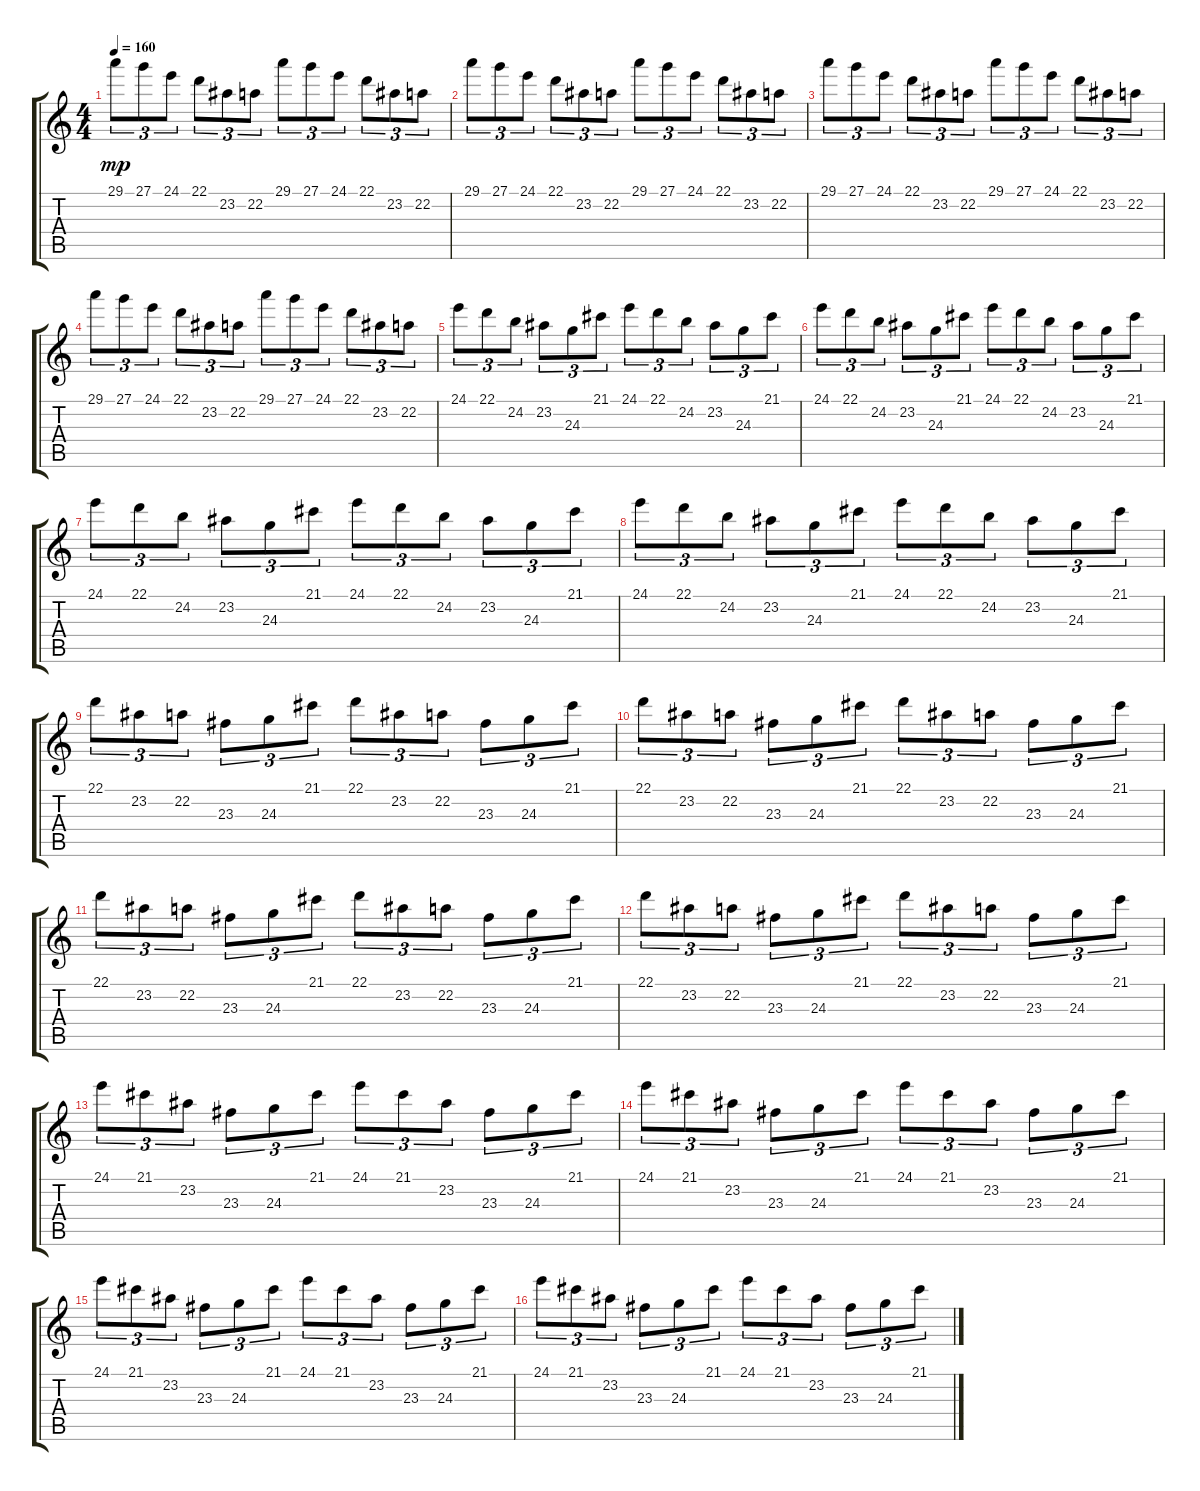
\track "" {instrument synthstrings2}
\staff {score tabs}
\tuning (E4 B3 G3 D3 A2 E2) {hide}
\ts (4 4)
\tempo 160
\clef g2
\ks c
29.1.8{tu (3 2) dy mp} 27.1.8{tu (3 2)} 24.1.8{tu (3 2)} 22.1.8{tu (3 2)} 23.2.8{tu (3 2)} 22.2.8{tu (3 2)} 29.1.8{tu (3 2)} 27.1.8{tu (3 2)} 24.1.8{tu (3 2)} 22.1.8{tu (3 2)} 23.2.8{tu (3 2)} 22.2.8{tu (3 2)} |
29.1.8{tu (3 2)} 27.1.8{tu (3 2)} 24.1.8{tu (3 2)} 22.1.8{tu (3 2)} 23.2.8{tu (3 2)} 22.2.8{tu (3 2)} 29.1.8{tu (3 2)} 27.1.8{tu (3 2)} 24.1.8{tu (3 2)} 22.1.8{tu (3 2)} 23.2.8{tu (3 2)} 22.2.8{tu (3 2)} |
29.1.8{tu (3 2)} 27.1.8{tu (3 2)} 24.1.8{tu (3 2)} 22.1.8{tu (3 2)} 23.2.8{tu (3 2)} 22.2.8{tu (3 2)} 29.1.8{tu (3 2)} 27.1.8{tu (3 2)} 24.1.8{tu (3 2)} 22.1.8{tu (3 2)} 23.2.8{tu (3 2)} 22.2.8{tu (3 2)} |
29.1.8{tu (3 2)} 27.1.8{tu (3 2)} 24.1.8{tu (3 2)} 22.1.8{tu (3 2)} 23.2.8{tu (3 2)} 22.2.8{tu (3 2)} 29.1.8{tu (3 2)} 27.1.8{tu (3 2)} 24.1.8{tu (3 2)} 22.1.8{tu (3 2)} 23.2.8{tu (3 2)} 22.2.8{tu (3 2)} |
24.1.8{tu (3 2)} 22.1.8{tu (3 2)} 24.2.8{tu (3 2)} 23.2.8{tu (3 2)} 24.3.8{tu (3 2)} 21.1.8{tu (3 2)} 24.1.8{tu (3 2)} 22.1.8{tu (3 2)} 24.2.8{tu (3 2)} 23.2.8{tu (3 2)} 24.3.8{tu (3 2)} 21.1.8{tu (3 2)} |
24.1.8{tu (3 2)} 22.1.8{tu (3 2)} 24.2.8{tu (3 2)} 23.2.8{tu (3 2)} 24.3.8{tu (3 2)} 21.1.8{tu (3 2)} 24.1.8{tu (3 2)} 22.1.8{tu (3 2)} 24.2.8{tu (3 2)} 23.2.8{tu (3 2)} 24.3.8{tu (3 2)} 21.1.8{tu (3 2)} |
24.1.8{tu (3 2)} 22.1.8{tu (3 2)} 24.2.8{tu (3 2)} 23.2.8{tu (3 2)} 24.3.8{tu (3 2)} 21.1.8{tu (3 2)} 24.1.8{tu (3 2)} 22.1.8{tu (3 2)} 24.2.8{tu (3 2)} 23.2.8{tu (3 2)} 24.3.8{tu (3 2)} 21.1.8{tu (3 2)} |
24.1.8{tu (3 2)} 22.1.8{tu (3 2)} 24.2.8{tu (3 2)} 23.2.8{tu (3 2)} 24.3.8{tu (3 2)} 21.1.8{tu (3 2)} 24.1.8{tu (3 2)} 22.1.8{tu (3 2)} 24.2.8{tu (3 2)} 23.2.8{tu (3 2)} 24.3.8{tu (3 2)} 21.1.8{tu (3 2)} |
22.1.8{tu (3 2)} 23.2.8{tu (3 2)} 22.2.8{tu (3 2)} 23.3.8{tu (3 2)} 24.3.8{tu (3 2)} 21.1.8{tu (3 2)} 22.1.8{tu (3 2)} 23.2.8{tu (3 2)} 22.2.8{tu (3 2)} 23.3.8{tu (3 2)} 24.3.8{tu (3 2)} 21.1.8{tu (3 2)} |
22.1.8{tu (3 2)} 23.2.8{tu (3 2)} 22.2.8{tu (3 2)} 23.3.8{tu (3 2)} 24.3.8{tu (3 2)} 21.1.8{tu (3 2)} 22.1.8{tu (3 2)} 23.2.8{tu (3 2)} 22.2.8{tu (3 2)} 23.3.8{tu (3 2)} 24.3.8{tu (3 2)} 21.1.8{tu (3 2)} |
22.1.8{tu (3 2)} 23.2.8{tu (3 2)} 22.2.8{tu (3 2)} 23.3.8{tu (3 2)} 24.3.8{tu (3 2)} 21.1.8{tu (3 2)} 22.1.8{tu (3 2)} 23.2.8{tu (3 2)} 22.2.8{tu (3 2)} 23.3.8{tu (3 2)} 24.3.8{tu (3 2)} 21.1.8{tu (3 2)} |
22.1.8{tu (3 2)} 23.2.8{tu (3 2)} 22.2.8{tu (3 2)} 23.3.8{tu (3 2)} 24.3.8{tu (3 2)} 21.1.8{tu (3 2)} 22.1.8{tu (3 2)} 23.2.8{tu (3 2)} 22.2.8{tu (3 2)} 23.3.8{tu (3 2)} 24.3.8{tu (3 2)} 21.1.8{tu (3 2)} |
24.1.8{tu (3 2)} 21.1.8{tu (3 2)} 23.2.8{tu (3 2)} 23.3.8{tu (3 2)} 24.3.8{tu (3 2)} 21.1.8{tu (3 2)} 24.1.8{tu (3 2)} 21.1.8{tu (3 2)} 23.2.8{tu (3 2)} 23.3.8{tu (3 2)} 24.3.8{tu (3 2)} 21.1.8{tu (3 2)} |
24.1.8{tu (3 2)} 21.1.8{tu (3 2)} 23.2.8{tu (3 2)} 23.3.8{tu (3 2)} 24.3.8{tu (3 2)} 21.1.8{tu (3 2)} 24.1.8{tu (3 2)} 21.1.8{tu (3 2)} 23.2.8{tu (3 2)} 23.3.8{tu (3 2)} 24.3.8{tu (3 2)} 21.1.8{tu (3 2)} |
24.1.8{tu (3 2)} 21.1.8{tu (3 2)} 23.2.8{tu (3 2)} 23.3.8{tu (3 2)} 24.3.8{tu (3 2)} 21.1.8{tu (3 2)} 24.1.8{tu (3 2)} 21.1.8{tu (3 2)} 23.2.8{tu (3 2)} 23.3.8{tu (3 2)} 24.3.8{tu (3 2)} 21.1.8{tu (3 2)} |
24.1.8{tu (3 2)} 21.1.8{tu (3 2)} 23.2.8{tu (3 2)} 23.3.8{tu (3 2)} 24.3.8{tu (3 2)} 21.1.8{tu (3 2)} 24.1.8{tu (3 2)} 21.1.8{tu (3 2)} 23.2.8{tu (3 2)} 23.3.8{tu (3 2)} 24.3.8{tu (3 2)} 21.1.8{tu (3 2)}
